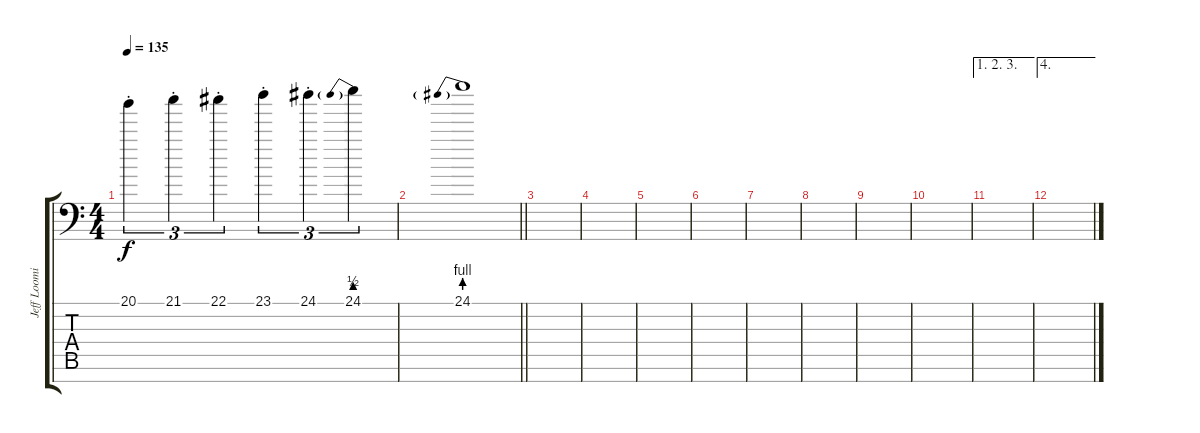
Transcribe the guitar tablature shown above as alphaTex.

\track ("Jeff Loomis Lead" "Jeff Loomi") {instrument distortionguitar}
\staff {score tabs}
\tuning (Eb4 Bb3 Gb3 Db3 Ab2 Eb2 Bb1) {hide}
\ts (4 4)
\tempo 135
\clef f4
\ks c
20.1{st}.4{tu (3 2) dy f} 21.1{st}.4{tu (3 2)} 22.1{st}.4{tu (3 2)} 23.1{st}.4{tu (3 2)} 24.1{st}.4{tu (3 2)} 24.1{be (prebend 0 2 60 2)}.4{tu (3 2)} |
\barLineRight lightlight
24.1{be (prebend 0 4 60 4)}.1 |
|
|
|
|
|
|
|
|
\ae (1 2 3)
|
\ae 4
